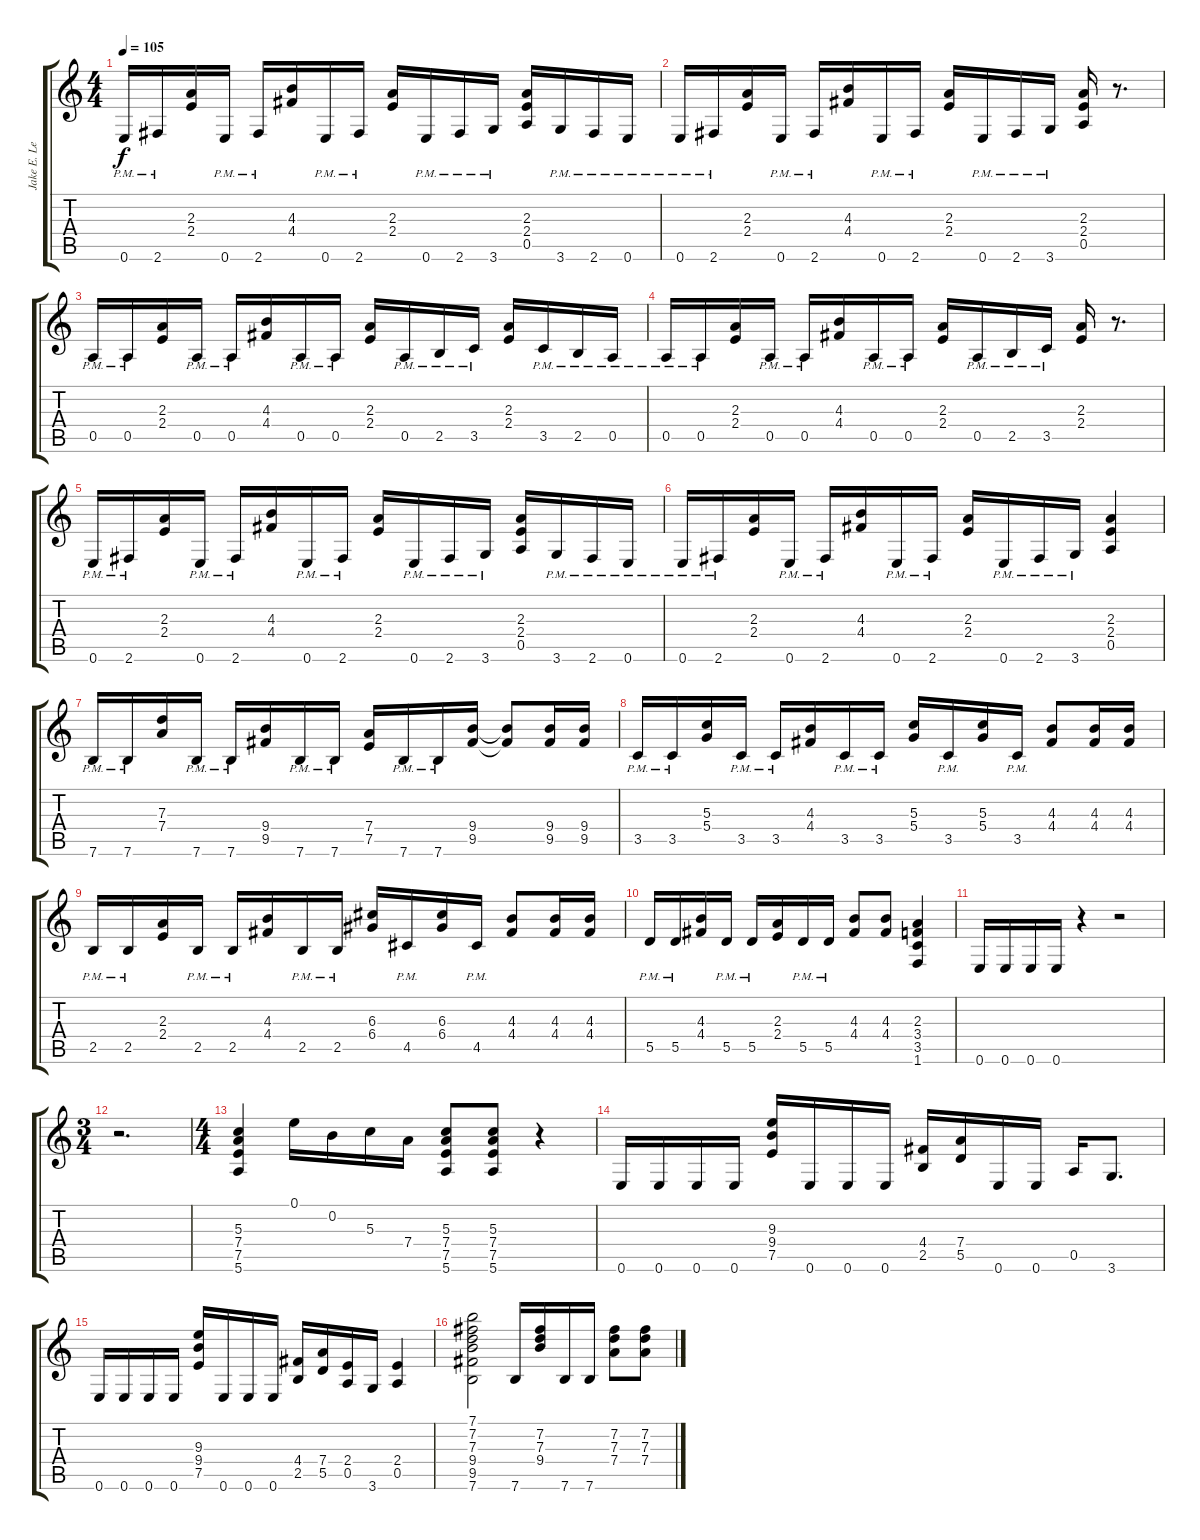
\track ("Jake E. Lee Rhythm" "Jake E. Le") {instrument overdrivenguitar}
\staff {score tabs}
\tuning (E4 B3 G3 D3 A2 E2) {hide}
\ts (4 4)
\tempo 105
\clef g2
\ks c
0.6{pm}.16{dy f} 2.6{pm}.16 (2.3 2.4).16 0.6{pm}.16 2.6{pm}.16 (4.3 4.4).16 0.6{pm}.16 2.6{pm}.16 (2.3 2.4).16 0.6{pm}.16 2.6{pm}.16 3.6{pm}.16 (2.3 2.4 0.5).16 3.6{pm}.16 2.6{pm}.16 0.6{pm}.16 |
0.6{pm}.16 2.6{pm}.16 (2.3 2.4).16 0.6{pm}.16 2.6{pm}.16 (4.3 4.4).16 0.6{pm}.16 2.6{pm}.16 (2.3 2.4).16 0.6{pm}.16 2.6{pm}.16 3.6{pm}.16 (2.3 2.4 0.5).16 r.8{d} |
0.5{pm}.16 0.5{pm}.16 (2.3 2.4).16 0.5{pm}.16 0.5{pm}.16 (4.3 4.4).16 0.5{pm}.16 0.5{pm}.16 (2.3 2.4).16 0.5{pm}.16 2.5{pm}.16 3.5{pm}.16 (2.3 2.4).16 3.5{pm}.16 2.5{pm}.16 0.5{pm}.16 |
0.5{pm}.16 0.5{pm}.16 (2.3 2.4).16 0.5{pm}.16 0.5{pm}.16 (4.3 4.4).16 0.5{pm}.16 0.5{pm}.16 (2.3 2.4).16 0.5{pm}.16 2.5{pm}.16 3.5{pm}.16 (2.3 2.4).16 r.8{d} |
0.6{pm}.16 2.6{pm}.16 (2.3 2.4).16 0.6{pm}.16 2.6{pm}.16 (4.3 4.4).16 0.6{pm}.16 2.6{pm}.16 (2.3 2.4).16 0.6{pm}.16 2.6{pm}.16 3.6{pm}.16 (2.3 2.4 0.5).16 3.6{pm}.16 2.6{pm}.16 0.6{pm}.16 |
0.6{pm}.16 2.6{pm}.16 (2.3 2.4).16 0.6{pm}.16 2.6{pm}.16 (4.3 4.4).16 0.6{pm}.16 2.6{pm}.16 (2.3 2.4).16 0.6{pm}.16 2.6{pm}.16 3.6{pm}.16 (2.3 2.4 0.5).4 |
7.6{pm}.16 7.6{pm}.16 (7.3 7.4).16 7.6{pm}.16 7.6{pm}.16 (9.4 9.5).16 7.6{pm}.16 7.6{pm}.16 (7.4 7.5).16 7.6{pm}.16 7.6{pm}.16 (9.4 9.5).16 (9.4{t} 9.5{t}).8 (9.4 9.5).16 (9.4 9.5).16 |
3.5{pm}.16 3.5{pm}.16 (5.3 5.4).16 3.5{pm}.16 3.5{pm}.16 (4.3 4.4).16 3.5{pm}.16 3.5{pm}.16 (5.3 5.4).16 3.5{pm}.16 (5.3 5.4).16 3.5{pm}.16 (4.3 4.4).8 (4.3 4.4).16 (4.3 4.4).16 |
2.5{pm}.16 2.5{pm}.16 (2.3 2.4).16 2.5{pm}.16 2.5{pm}.16 (4.3 4.4).16 2.5{pm}.16 2.5{pm}.16 (6.3 6.4).16 4.5{pm}.16 (6.3 6.4).16 4.5{pm}.16 (4.3 4.4).8 (4.3 4.4).16 (4.3 4.4).16 |
5.5{pm}.16 5.5{pm}.16 (4.3 4.4).16 5.5{pm}.16 5.5{pm}.16 (2.3 2.4).16 5.5{pm}.16 5.5{pm}.16 (4.3 4.4).8 (4.3 4.4).8 (2.3 3.4 3.5 1.6).4 |
0.6.16 0.6.16 0.6.16 0.6.16 r.4 r.2 |
\ts (3 4)
r.2{d} |
\ts (4 4)
(5.3 7.4 7.5 5.6).4 0.1.16 0.2.16 5.3.16 7.4.16 (5.3 7.4 7.5 5.6).8 (5.3 7.4 7.5 5.6).8 r.4 |
0.6.16 0.6.16 0.6.16 0.6.16 (9.3 9.4 7.5).16 0.6.16 0.6.16 0.6.16 (4.4 2.5).16 (7.4 5.5).16 0.6.16 0.6.16 0.5.16 3.6.8{d} |
0.6.16 0.6.16 0.6.16 0.6.16 (9.3 9.4 7.5).16 0.6.16 0.6.16 0.6.16 (4.4 2.5).16 (7.4 5.5).16 (2.4 0.5).16 3.6.16 (2.4 0.5).4 |
(7.1 7.2 7.3 9.4 9.5 7.6).2 7.6.16 (7.2 7.3 9.4).16 7.6.16 7.6.16 (7.2 7.3 7.4).8 (7.2 7.3 7.4).8
